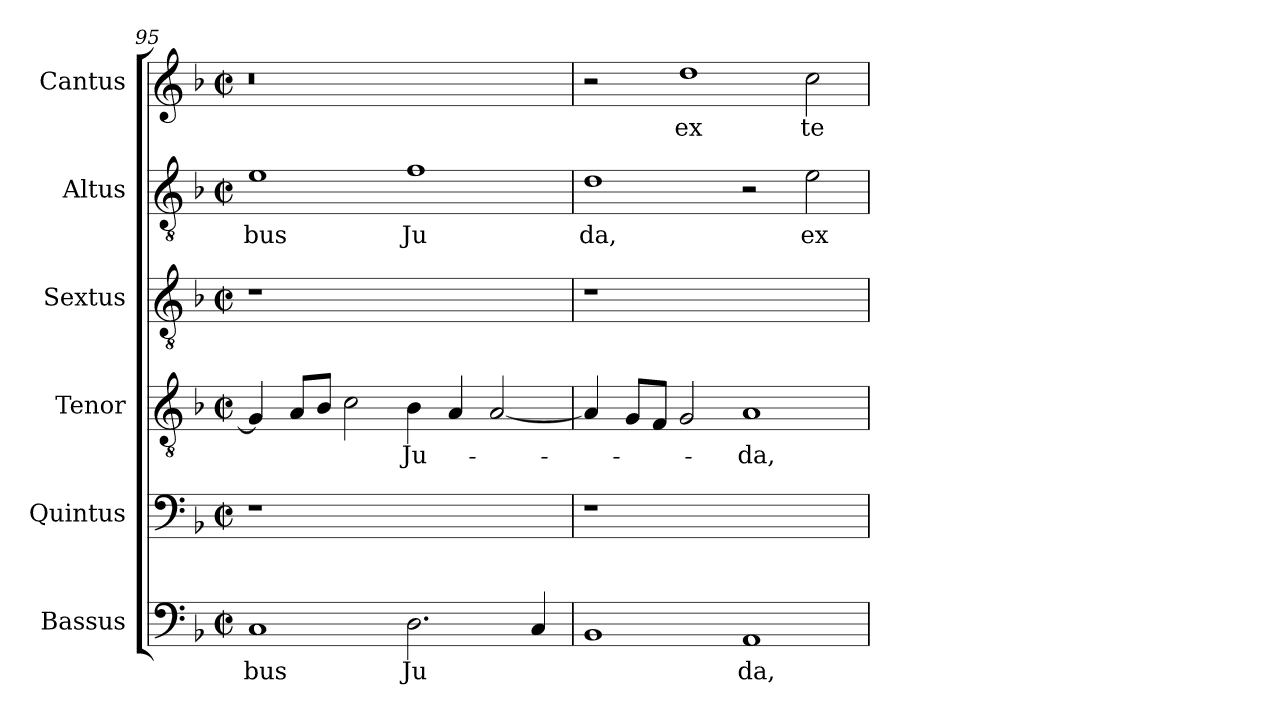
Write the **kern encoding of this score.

**kern	**text	**kern	**kern	**text	**kern	**kern	**text	**kern	**text
*part6	*part6	*part5	*part4	*part4	*part3	*part2	*part2	*part1	*part1
*staff6	*staff6	*staff5	*staff4	*staff4	*staff3	*staff2	*staff2	*staff1	*staff1
*I"Bassus	*	*I"Quintus	*I"Tenor	*	*I"Sextus	*I"Altus	*	*I"Cantus	*
*I'Bassus	*	*I'Quintus	*I'Tenor	*	*I'Sextus	*I'Altus	*	*I'Cantus	*
*clefF4	*	*clefF4	*clefGv2	*	*clefGv2	*clefGv2	*	*clefG2	*
*k[b-]	*	*k[b-]	*k[b-]	*	*k[b-]	*k[b-]	*	*k[b-]	*
*F:	*	*F:	*F:	*	*F:	*F:	*	*F:	*
*M2/2	*	*M2/2	*M2/2	*	*M2/2	*M2/2	*	*M2/2	*
*met(c|)	*	*met(c|)	*met(c|)	*	*met(c|)	*met(c|)	*	*met(c|)	*
=95	=95	=95	=95	=95	=95	=95	=95	=95	=95
!	!LO:LY:b:cj	!	!	!	!	!	!LO:LY:b:cj	!	!
1C	bus	1r	4G/]	.	1r	1e	bus	0r	.
.	.	.	8A/L	.	.	.	.	.	.
.	.	.	8B-/J	.	.	.	.	.	.
.	.	.	2c\	.	.	.	.	.	.
!	!LO:LY:b	!	!	!LO:LY:b	!	!	!LO:LY:b:cj	!	!
2.D\	Ju	1ryy	4B-\	Ju-	1ryy	1f	Ju	.	.
.	.	.	4A/	.	.	.	.	.	.
.	.	.	[>2A/	.	.	.	.	.	.
4C/	.	.	.	.	.	.	.	.	.
!!LO:PB:g=z
=96	=96	=96	=96	=96	=96	=96	=96	=96	=96
!	!	!	!	!	!	!	!LO:LY:b:cj	!	!
1BB-	.	1r	4A/]	.	1r	1d	da,	2r	.
.	.	.	8G/L	.	.	.	.	.	.
.	.	.	8F/J	.	.	.	.	.	.
!	!	!	!	!	!	!	!	!	!LO:LY:b:cj
.	.	.	2G/	.	.	.	.	1dd	ex
!	!LO:LY:b:cj	!	!	!LO:LY:b:cj	!	!	!	!	!
1AA	da,	1ryy	1A	-da,	1ryy	2r	.	.	.
!	!	!	!	!	!	!	!LO:LY:b:cj	!	!LO:LY:b:cj
.	.	.	.	.	.	2e\	ex	2cc\	te
=	=	=	=	=	=	=	=	=	=
*-	*-	*-	*-	*-	*-	*-	*-	*-	*-
